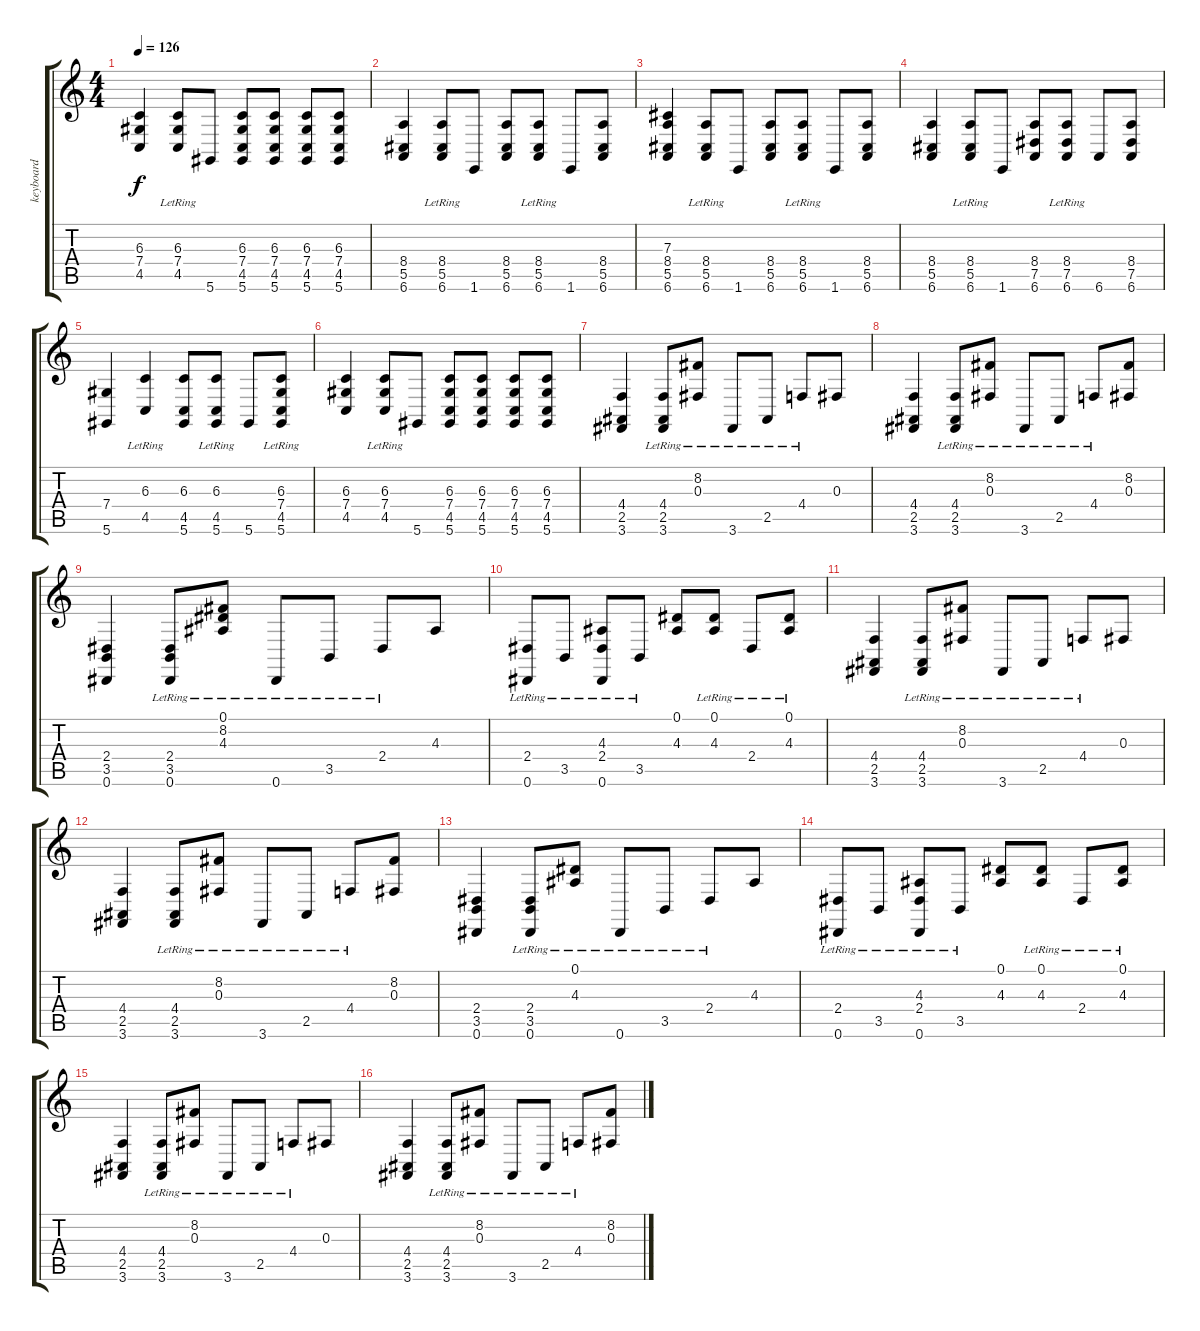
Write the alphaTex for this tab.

\track ("keyboard" "keyboard") {instrument brightacousticpiano}
\staff {score tabs}
\tuning (Eb4 Bb3 Gb3 Db3 Ab2 Eb2) {hide}
\ts (4 4)
\tempo 126
\clef g2
\ks c
(6.3 7.4 4.5).4{dy f} (6.3{lr} 7.4{lr} 4.5{lr}).8 5.6.8 (6.3 7.4 4.5 5.6).8 (6.3 7.4 4.5 5.6).8 (6.3 7.4 4.5 5.6).8 (6.3 7.4 4.5 5.6).8 |
(8.4 5.5 6.6).4 (8.4{lr} 5.5{lr} 6.6).8 1.6.8 (8.4 5.5 6.6).8 (8.4{lr} 5.5{lr} 6.6).8 1.6.8 (8.4 5.5 6.6).8 |
(7.3 8.4 5.5 6.6).4 (8.4{lr} 5.5{lr} 6.6).8 1.6.8 (8.4 5.5 6.6).8 (8.4{lr} 5.5{lr} 6.6).8 1.6.8 (8.4 5.5 6.6).8 |
(8.4 5.5 6.6).4 (8.4{lr} 5.5{lr} 6.6).8 1.6.8 (8.4 7.5 6.6).8 (8.4 7.5{lr} 6.6).8 6.6.8 (8.4 7.5 6.6).8 |
(7.4 5.6).4 (6.3 4.5{lr}).4 (6.3 4.5 5.6).8 (6.3{lr} 4.5{lr} 5.6).8 5.6.8 (6.3{lr} 7.4 4.5 5.6).8 |
(6.3 7.4 4.5).4 (6.3{lr} 7.4{lr} 4.5{lr}).8 5.6.8 (6.3 7.4 4.5 5.6).8 (6.3 7.4 4.5 5.6).8 (6.3 7.4 4.5 5.6).8 (6.3 7.4 4.5 5.6).8 |
(4.4 2.5 3.6).4 (4.4{lr} 2.5{lr} 3.6{lr}).8 (8.2 0.3{lr}).8 3.6{lr}.8 2.5{lr}.8 4.4{lr}.8 0.3.8 |
(4.4 2.5 3.6).4 (4.4{lr} 2.5{lr} 3.6{lr}).8 (8.2 0.3{lr}).8 3.6{lr}.8 2.5{lr}.8 4.4{lr}.8 (8.2 0.3).8 |
(2.4 3.5 0.6).4 (2.4{lr} 3.5{lr} 0.6{lr}).8 (0.1 8.2 4.3{lr}).8 0.6{lr}.8 3.5{lr}.8 2.4{lr}.8 4.3.8 |
(2.4{lr} 0.6{lr}).8 3.5{lr}.8 (4.3 2.4{lr} 0.6).8 3.5{lr}.8 (0.1 4.3).8 (0.1 4.3{lr}).8 2.4{lr}.8 (0.1 4.3{lr}).8 |
(4.4 2.5 3.6).4 (4.4{lr} 2.5{lr} 3.6{lr}).8 (8.2 0.3{lr}).8 3.6{lr}.8 2.5{lr}.8 4.4{lr}.8 0.3.8 |
(4.4 2.5 3.6).4 (4.4{lr} 2.5{lr} 3.6{lr}).8 (8.2 0.3{lr}).8 3.6{lr}.8 2.5{lr}.8 4.4{lr}.8 (8.2 0.3).8 |
(2.4 3.5 0.6).4 (2.4{lr} 3.5{lr} 0.6{lr}).8 (0.1 4.3{lr}).8 0.6{lr}.8 3.5{lr}.8 2.4{lr}.8 4.3.8 |
(2.4{lr} 0.6{lr}).8 3.5{lr}.8 (4.3 2.4{lr} 0.6).8 3.5{lr}.8 (0.1 4.3).8 (0.1 4.3{lr}).8 2.4{lr}.8 (0.1 4.3{lr}).8 |
(4.4 2.5 3.6).4 (4.4{lr} 2.5{lr} 3.6{lr}).8 (8.2 0.3{lr}).8 3.6{lr}.8 2.5{lr}.8 4.4{lr}.8 0.3.8 |
(4.4 2.5 3.6).4 (4.4{lr} 2.5{lr} 3.6{lr}).8 (8.2 0.3{lr}).8 3.6{lr}.8 2.5{lr}.8 4.4{lr}.8 (8.2 0.3).8
